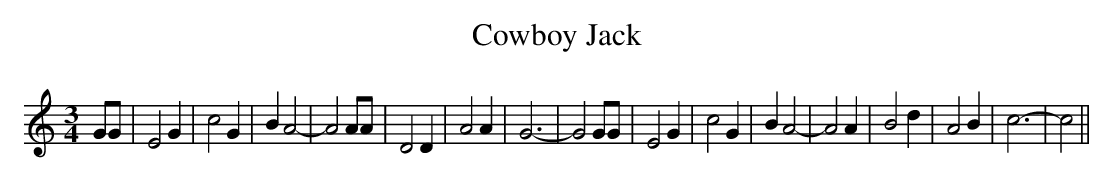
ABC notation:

X:1
T:Cowboy Jack
M:3/4
L:1/2
K:C
 G/4G/4| E G/2| c G/2| B/2 A-| A A/4A/4| D D/2| A A/2| G3/2-| G G/4G/4|\
 E G/2| c G/2| B/2 A-| A A/2| B d/2| A B/2| c3/2-| c||
